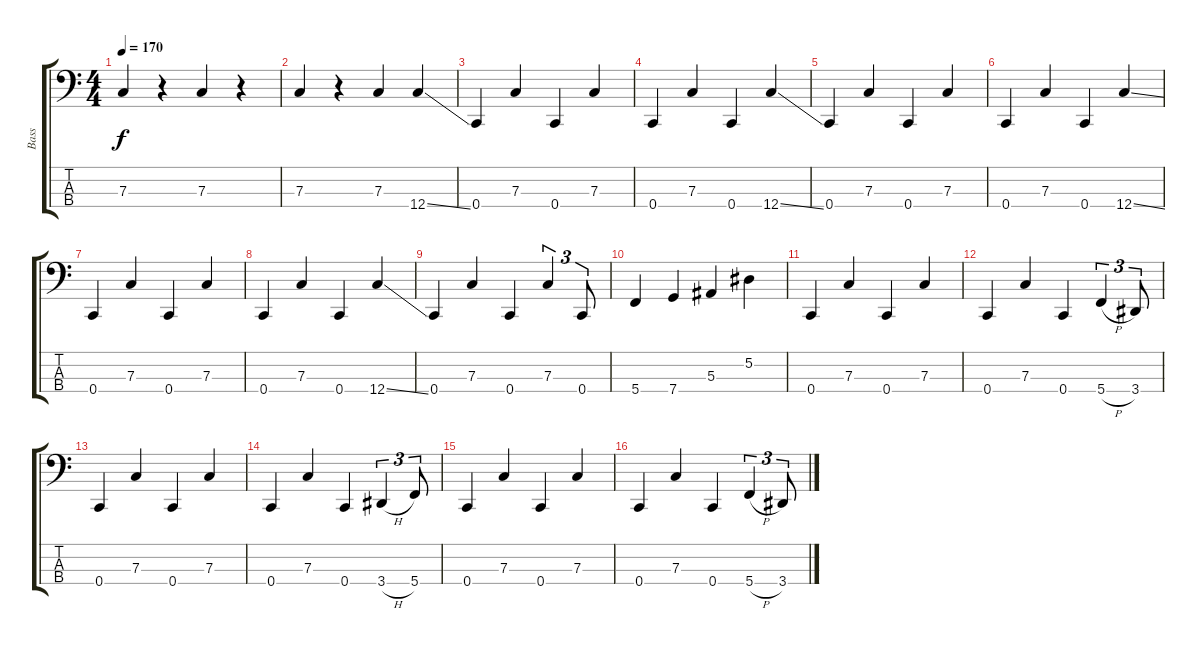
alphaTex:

\track ("Bass" "Bass") {instrument electricbassfinger}
\staff {score tabs}
\tuning (Eb2 Bb1 F1 C1) {hide}
\ts (4 4)
\tempo 170
\clef f4
\ks c
7.3.4{dy f instrument electricbassfinger} r.4 7.3.4 r.4 |
7.3.4 r.4 7.3.4 12.4{ss}.4 |
0.4.4 7.3.4 0.4.4 7.3.4 |
0.4.4 7.3.4 0.4.4 12.4{ss}.4 |
0.4.4 7.3.4 0.4.4 7.3.4 |
0.4.4 7.3.4 0.4.4 12.4{ss}.4 |
0.4.4 7.3.4 0.4.4 7.3.4 |
0.4.4 7.3.4 0.4.4 12.4{ss}.4 |
0.4.4 7.3.4 0.4.4 7.3.4{tu (3 2)} 0.4.8{tu (3 2)} |
5.4.4 7.4.4 5.3.4 5.2.4 |
0.4.4 7.3.4 0.4.4 7.3.4 |
0.4.4 7.3.4 0.4.4 5.4{h}.4{tu (3 2)} 3.4.8{tu (3 2)} |
0.4.4 7.3.4 0.4.4 7.3.4 |
0.4.4 7.3.4 0.4.4 3.4{h}.4{tu (3 2)} 5.4.8{tu (3 2)} |
0.4.4 7.3.4 0.4.4 7.3.4 |
0.4.4 7.3.4 0.4.4 5.4{h}.4{tu (3 2)} 3.4.8{tu (3 2)}
